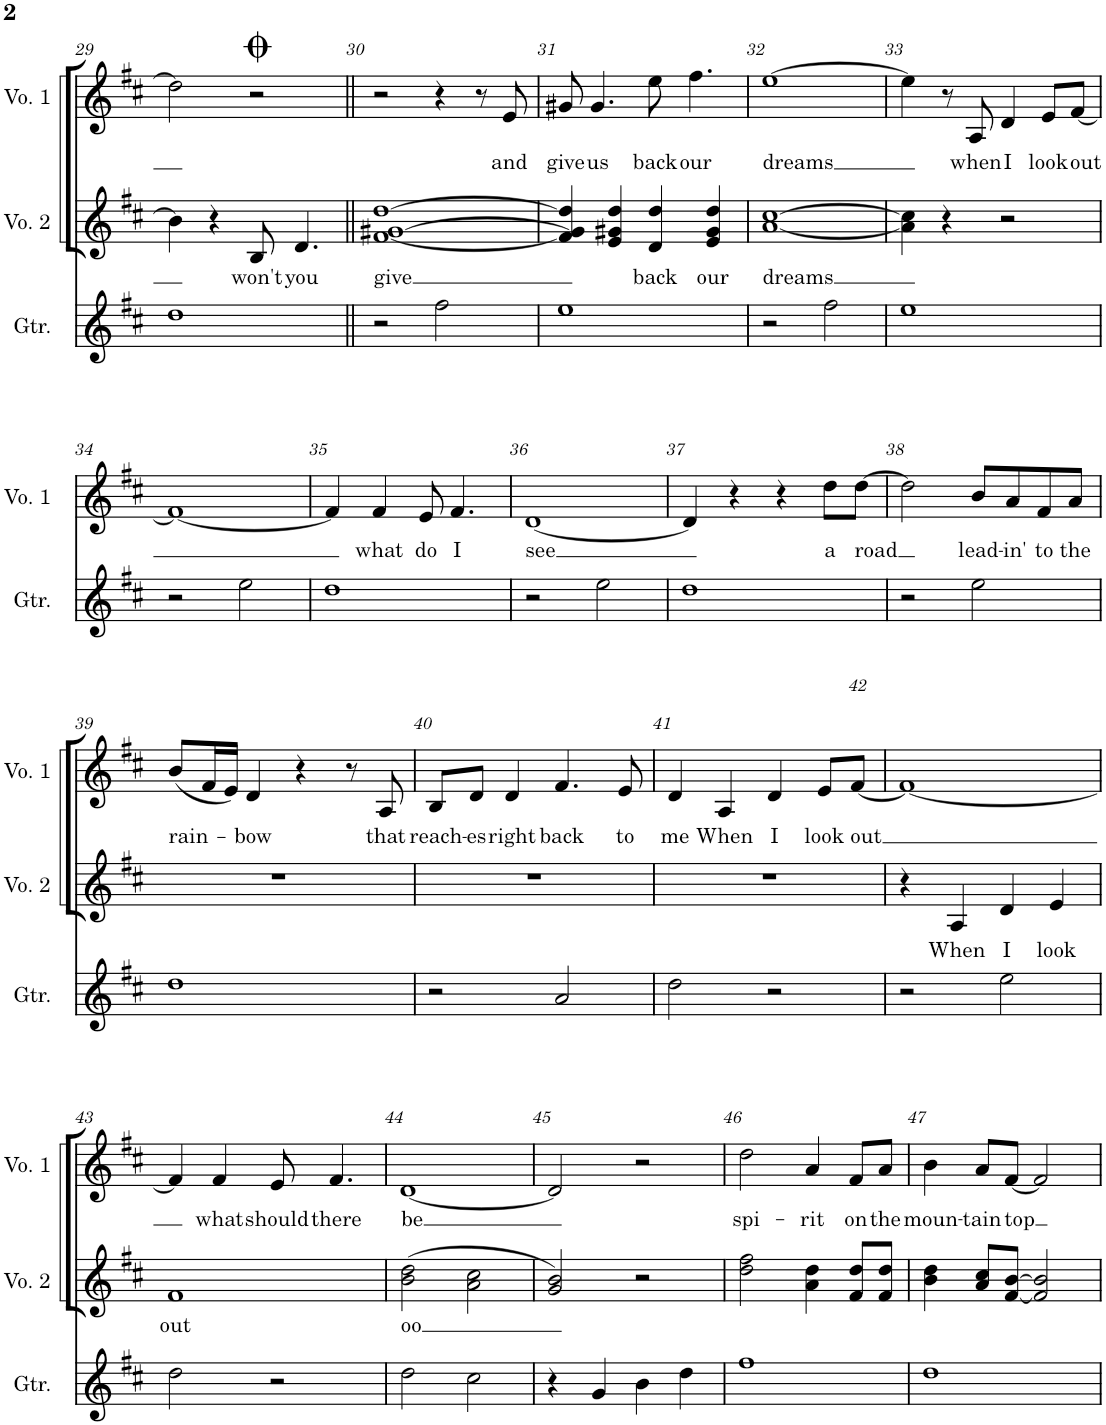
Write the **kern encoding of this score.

**kern	**kern	**text	**kern	**text
*part3	*part2	*part2	*part1	*part1
*staff3	*staff2	*staff2	*staff1	*staff1
*I"Guitar	*I"Voice 2	*	*I"Voice 1	*
*I'Gtr.	*I'Vo. 2	*	*I'Vo. 1	*
!!LO:PB:g=z
*clefG2	*clefG2	*	*clefG2	*
*k[f#c#]	*k[f#c#]	*	*k[f#c#]	*
*M2/2	*M2/2	*	*M2/2	*
*met(c|)	*met(c|)	*	*met(c|)	*
=29	=29	=29	=29	=29
1dd	4b\]	.	2dd\]	.
.	4r	.	.	.
!	!	!LO:LY:b	!	!
.	8B/	won't	2r	.
!	!	!LO:LY:b	!	!
.	4.d/	you	.	.
=30||	=30||	=30||	=30||	=30||
!	!	!LO:LY:b	!	!
2r	[1f# [1g#X [1dd	give	2r	.
2ff#\	.	.	4r	.
.	.	.	8r	.
!	!	!	!	!LO:LY:b
.	.	.	8e/	and
=31	=31	=31	=31	=31
!	!	!	!	!LO:LY:b
1ee	4f#/] 4g#/] 4dd/]	.	8g#X/	give
!	!	!	!	!LO:LY:b
.	.	.	4.g#/	us
.	4e/ 4g#X/ 4dd/	.	.	.
!	!	!LO:LY:b	!	!LO:LY:b
.	4d/ 4dd/	back	8ee\	back
!	!	!	!	!LO:LY:b
.	.	.	4.ff#\	our
!	!	!LO:LY:b	!	!
.	4e/ 4g#/ 4dd/	our	.	.
=32	=32	=32	=32	=32
!	!	!LO:LY:b	!	!LO:LY:b
2r	[1a [1cc#	dreams	[1ee	dreams
2ff#\	.	.	.	.
=33	=33	=33	=33	=33
1ee	4a\] 4cc#\]	.	4ee\]	.
.	4r	.	8r	.
!	!	!	!	!LO:LY:b
.	.	.	8A/	when
!	!	!	!	!LO:LY:b
.	2r	.	4d/	I
!	!	!	!	!LO:LY:b
.	.	.	8e/L	look
!	!	!	!	!LO:LY:b
.	.	.	[8f#/J	out
!!LO:LB:g=z
=34	=34	=34	=34	=34
2r	1r	.	1f#_	.
2ee\	.	.	.	.
=35	=35	=35	=35	=35
1dd	2r	.	4f#/]	.
!	!	!	!	!LO:LY:b
.	.	.	4f#/	what
!	!	!	!	!LO:LY:b
.	2r	.	8e/	do
!	!	!	!	!LO:LY:b
.	.	.	4.f#/	I
=36	=36	=36	=36	=36
!	!	!	!	!LO:LY:b
2r	1r	.	[1d	see
2ee\	.	.	.	.
=37	=37	=37	=37	=37
1dd	1r	.	4d/]	.
.	.	.	4r	.
.	.	.	4r	.
!	!	!	!	!LO:LY:b
.	.	.	8dd\L	a
!	!	!	!	!LO:LY:b
.	.	.	[8dd\J	road
=38	=38	=38	=38	=38
2r	1r	.	2dd\]	.
!	!	!	!	!LO:LY:b
2ee\	.	.	8b/L	lead-
!	!	!	!	!LO:LY:b
.	.	.	8a/	-in'
!	!	!	!	!LO:LY:b
.	.	.	8f#/	to
!	!	!	!	!LO:LY:b
.	.	.	8a/J	the
!!LO:LB:g=z
=39	=39	=39	=39	=39
!	!	!	!	!LO:LY:b
1dd	1r	.	(8b/L	rain-
.	.	.	16f#/L	.
.	.	.	16e/JJ)	.
!	!	!	!	!LO:LY:b
.	.	.	4d/	-bow
.	.	.	4r	.
.	.	.	8r	.
!	!	!	!	!LO:LY:b
.	.	.	8A/	that
=40	=40	=40	=40	=40
!	!	!	!	!LO:LY:b
2r	1r	.	8B/L	reach-
!	!	!	!	!LO:LY:b
.	.	.	8d/J	-es
!	!	!	!	!LO:LY:b
.	.	.	4d/	right
!	!	!	!	!LO:LY:b
2a/	.	.	4.f#/	back
!	!	!	!	!LO:LY:b
.	.	.	8e/	to
=41	=41	=41	=41	=41
!	!	!	!	!LO:LY:b
2dd\	1r	.	4d/	me
!	!	!	!	!LO:LY:b
.	.	.	4A/	When
!	!	!	!	!LO:LY:b
2r	.	.	4d/	I
!	!	!	!	!LO:LY:b
.	.	.	8e/L	look
!	!	!	!	!LO:LY:b
.	.	.	[8f#/J	out
=42	=42	=42	=42	=42
2r	4r	.	1f#_	.
!	!	!LO:LY:b	!	!
.	4A/	When	.	.
!	!	!LO:LY:b	!	!
2ee\	4d/	I	.	.
!	!	!LO:LY:b	!	!
.	4e/	look	.	.
!!LO:LB:g=z
=43	=43	=43	=43	=43
!	!	!LO:LY:b	!	!
2dd\	1f#	out	4f#/]	.
!	!	!	!	!LO:LY:b
.	.	.	4f#/	what
!	!	!	!	!LO:LY:b
2r	.	.	8e/	should
!	!	!	!	!LO:LY:b
.	.	.	4.f#/	there
=44	=44	=44	=44	=44
!	!	!LO:LY:b	!	!LO:LY:b
2dd\	(2b\ 2dd\	oo	[1d	be
2cc#\	2a\ 2cc#\	.	.	.
=45	=45	=45	=45	=45
4r	2g/ 2b/)	.	2d/]	.
4g/	.	.	.	.
4b\	2r	.	2r	.
4dd\	.	.	.	.
=46	=46	=46	=46	=46
!	!	!	!	!LO:LY:b
1ff#	2dd\ 2ff#\	.	2dd\	spi-
!	!	!	!	!LO:LY:b
.	4a\ 4dd\	.	4a/	-rit
!	!	!	!	!LO:LY:b
.	8f#/ 8dd/L	.	8f#/L	on
!	!	!	!	!LO:LY:b
.	8f#/ 8dd/J	.	8a/J	the
=47	=47	=47	=47	=47
!	!	!	!	!LO:LY:b
1dd	4b\ 4dd\	.	4b\	moun-
!	!	!	!	!LO:LY:b
.	8a/ 8cc#/L	.	8a/L	-tain
!	!	!	!	!LO:LY:b
.	[8f#/ [8b/J	.	[8f#/J	top
.	2f#/] 2b/]	.	2f#/]	.
=	=	=	=	=
*-	*-	*-	*-	*-
